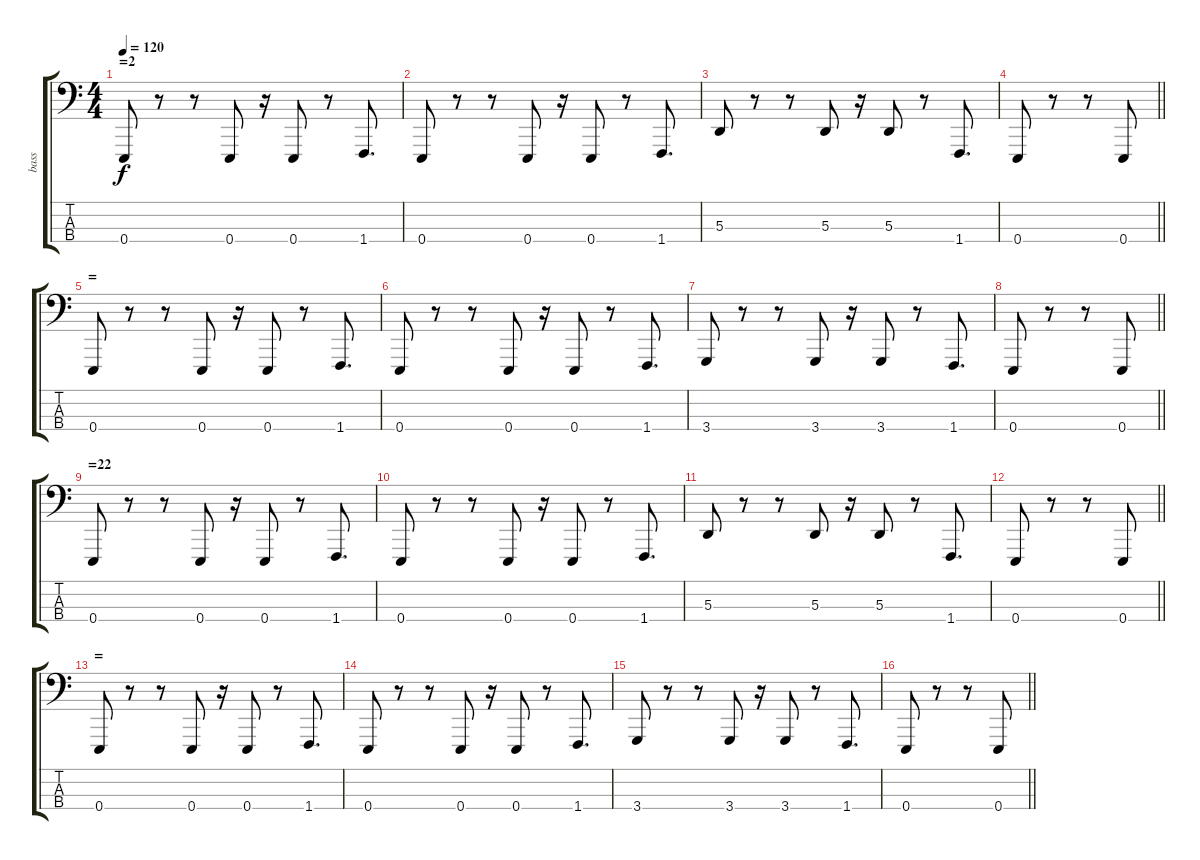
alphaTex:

\track ("bass" "bass") {instrument brightacousticpiano}
\staff {score tabs}
\tuning (G2 D2 A1 E1) {hide}
\ts (4 4)
\section ("" "=2")
\tempo 120
\clef f4
\ks c
0.4.8{dy f} r.8 r.8 0.4.8 r.16 0.4.8 r.8 1.4.8{d} |
0.4.8 r.8 r.8 0.4.8 r.16 0.4.8 r.8 1.4.8{d} |
5.3.8 r.8 r.8 5.3.8 r.16 5.3.8 r.8 1.4.8{d} |
\barLineRight lightlight
0.4.8 r.8 r.8 0.4.8 |
\section ("" "=")
0.4.8 r.8 r.8 0.4.8 r.16 0.4.8 r.8 1.4.8{d} |
0.4.8 r.8 r.8 0.4.8 r.16 0.4.8 r.8 1.4.8{d} |
3.4.8 r.8 r.8 3.4.8 r.16 3.4.8 r.8 1.4.8{d} |
\barLineRight lightlight
0.4.8 r.8 r.8 0.4.8 |
\section ("" "=22")
0.4.8 r.8 r.8 0.4.8 r.16 0.4.8 r.8 1.4.8{d} |
0.4.8 r.8 r.8 0.4.8 r.16 0.4.8 r.8 1.4.8{d} |
5.3.8 r.8 r.8 5.3.8 r.16 5.3.8 r.8 1.4.8{d} |
\barLineRight lightlight
0.4.8 r.8 r.8 0.4.8 |
\section ("" "=")
0.4.8 r.8 r.8 0.4.8 r.16 0.4.8 r.8 1.4.8{d} |
0.4.8 r.8 r.8 0.4.8 r.16 0.4.8 r.8 1.4.8{d} |
3.4.8 r.8 r.8 3.4.8 r.16 3.4.8 r.8 1.4.8{d} |
\barLineRight lightlight
0.4.8 r.8 r.8 0.4.8
